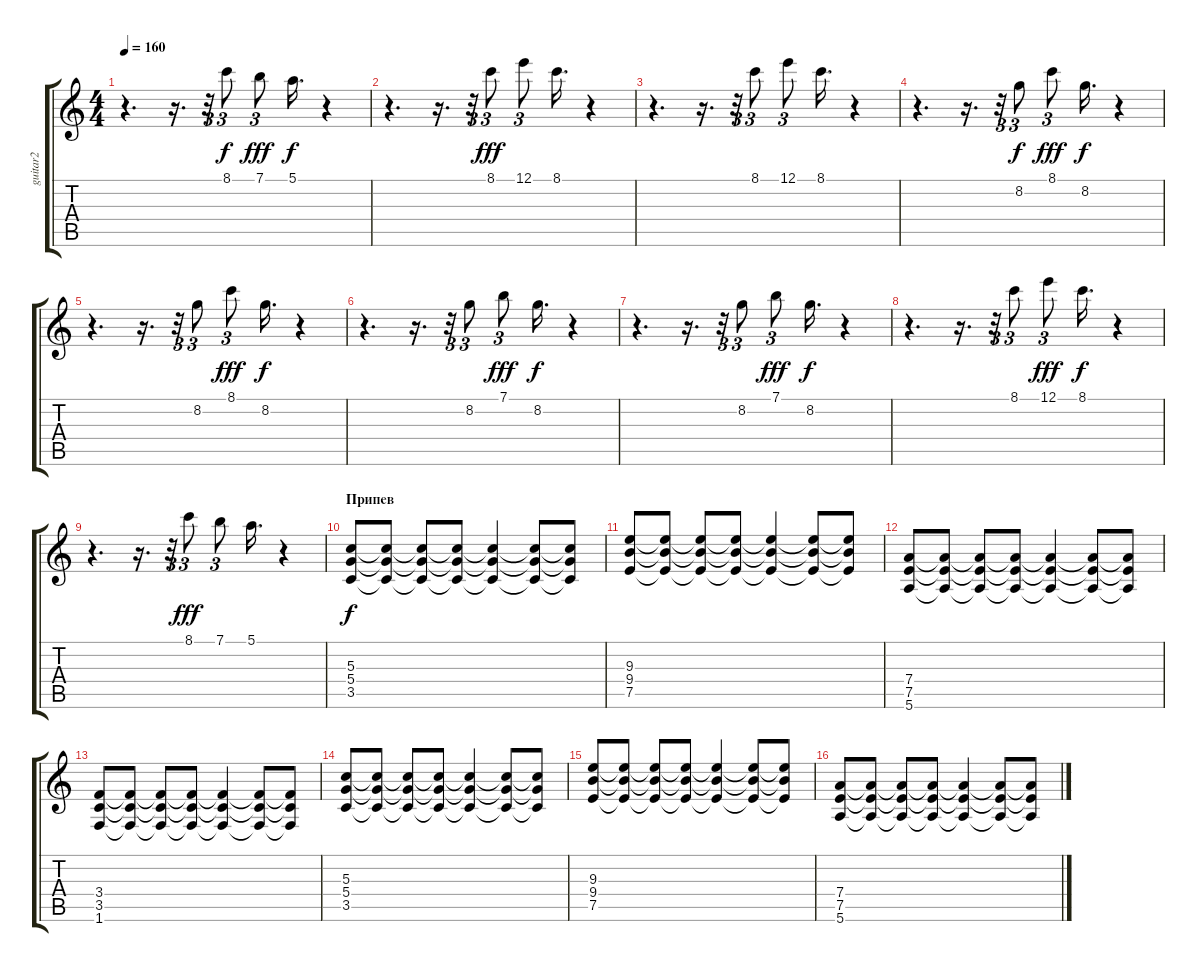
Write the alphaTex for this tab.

\track ("guitar2" "guitar2") {instrument distortionguitar}
\staff {score tabs}
\tuning (E4 B3 G3 D3 A2 E2) {hide}
\ts (4 4)
\tempo 160
\clef g2
\ks c
r.4{d dy f} r.16{d} r.32{tu (3 2)} 8.1.8{tu (3 2)} 7.1.8{tu (3 2) dy fff} 5.1.16{d dy f} r.4 |
r.4{d} r.16{d} r.32{tu (3 2)} 8.1.8{tu (3 2) dy fff} 12.1.8{tu (3 2)} 8.1.16{d} r.4 |
r.4{d} r.16{d} r.32{tu (3 2)} 8.1.8{tu (3 2)} 12.1.8{tu (3 2)} 8.1.16{d} r.4 |
r.4{d} r.16{d} r.32{tu (3 2)} 8.2.8{tu (3 2) dy f} 8.1.8{tu (3 2) dy fff} 8.2.16{d dy f} r.4 |
r.4{d} r.16{d} r.32{tu (3 2)} 8.2.8{tu (3 2)} 8.1.8{tu (3 2) dy fff} 8.2.16{d dy f} r.4 |
r.4{d} r.16{d} r.32{tu (3 2)} 8.2.8{tu (3 2)} 7.1.8{tu (3 2) dy fff} 8.2.16{d dy f} r.4 |
r.4{d} r.16{d} r.32{tu (3 2)} 8.2.8{tu (3 2)} 7.1.8{tu (3 2) dy fff} 8.2.16{d dy f} r.4 |
r.4{d} r.16{d} r.32{tu (3 2)} 8.1.8{tu (3 2)} 12.1.8{tu (3 2) dy fff} 8.1.16{d dy f} r.4 |
r.4{d} r.16{d} r.32{tu (3 2)} 8.1.8{tu (3 2) dy fff} 7.1.8{tu (3 2)} 5.1.16{d} r.4 |
\section ("" "Припев")
(5.3 5.4 3.5).8{dy f} (5.3{t} 5.4{t} 3.5{t}).8 (5.3{t} 5.4{t} 3.5{t}).8 (5.3{t} 5.4{t} 3.5{t}).8 (5.3{t} 5.4{t} 3.5{t}).4 (5.3{t} 5.4{t} 3.5{t}).8 (5.3{t} 5.4{t} 3.5{t}).8 |
(9.3 9.4 7.5).8 (9.3{t} 9.4{t} 7.5{t}).8 (9.3{t} 9.4{t} 7.5{t}).8 (9.3{t} 9.4{t} 7.5{t}).8 (9.3{t} 9.4{t} 7.5{t}).4 (9.3{t} 9.4{t} 7.5{t}).8 (9.3{t} 9.4{t} 7.5{t}).8 |
(7.4 7.5 5.6).8 (7.4{t} 7.5{t} 5.6{t}).8 (7.4{t} 7.5{t} 5.6{t}).8 (7.4{t} 7.5{t} 5.6{t}).8 (7.4{t} 7.5{t} 5.6{t}).4 (7.4{t} 7.5{t} 5.6{t}).8 (7.4{t} 7.5{t} 5.6{t}).8 |
(3.4 3.5 1.6).8 (3.4{t} 3.5{t} 1.6{t}).8 (3.4{t} 3.5{t} 1.6{t}).8 (3.4{t} 3.5{t} 1.6{t}).8 (3.4{t} 3.5{t} 1.6{t}).4 (3.4{t} 3.5{t} 1.6{t}).8 (3.4{t} 3.5{t} 1.6{t}).8 |
(5.3 5.4 3.5).8 (5.3{t} 5.4{t} 3.5{t}).8 (5.3{t} 5.4{t} 3.5{t}).8 (5.3{t} 5.4{t} 3.5{t}).8 (5.3{t} 5.4{t} 3.5{t}).4 (5.3{t} 5.4{t} 3.5{t}).8 (5.3{t} 5.4{t} 3.5{t}).8 |
(9.3 9.4 7.5).8 (9.3{t} 9.4{t} 7.5{t}).8 (9.3{t} 9.4{t} 7.5{t}).8 (9.3{t} 9.4{t} 7.5{t}).8 (9.3{t} 9.4{t} 7.5{t}).4 (9.3{t} 9.4{t} 7.5{t}).8 (9.3{t} 9.4{t} 7.5{t}).8 |
(7.4 7.5 5.6).8 (7.4{t} 7.5{t} 5.6{t}).8 (7.4{t} 7.5{t} 5.6{t}).8 (7.4{t} 7.5{t} 5.6{t}).8 (7.4{t} 7.5{t} 5.6{t}).4 (7.4{t} 7.5{t} 5.6{t}).8 (7.4{t} 7.5{t} 5.6{t}).8
